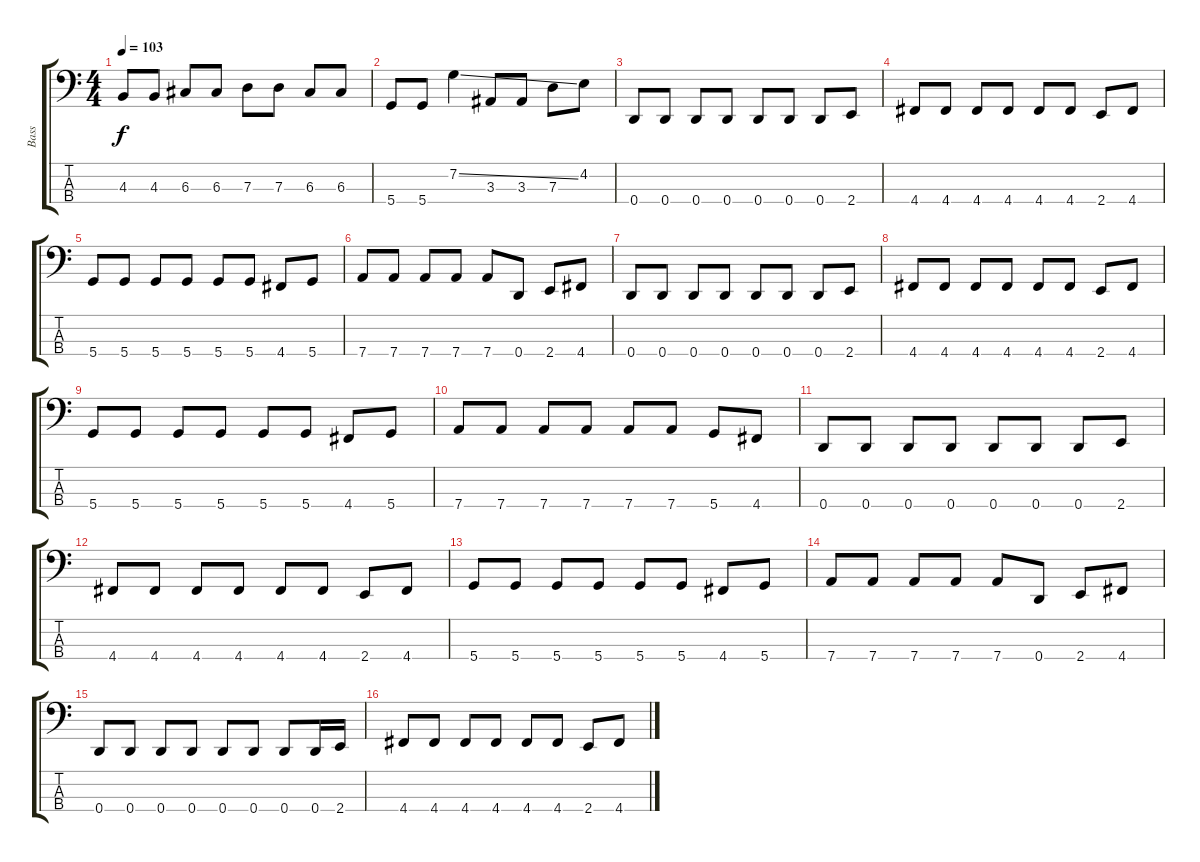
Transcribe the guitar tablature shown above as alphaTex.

\track ("Bass" "Bass") {instrument electricbassfinger}
\staff {score tabs}
\tuning (D2 C2 G1 D1) {hide}
\ts (4 4)
\tempo 103
\clef f4
\ks c
4.3{t}.8{dy f} 4.3.8 6.3.8 6.3.8 7.3.8 7.3.8 6.3.8 6.3.8 |
5.4.8 5.4.8 7.2{ss}.4 3.3.8 3.3.8 7.3.8 4.2.8 |
0.4.8 0.4.8 0.4.8 0.4.8 0.4.8 0.4.8 0.4.8 2.4.8 |
4.4.8 4.4.8 4.4.8 4.4.8 4.4.8 4.4.8 2.4.8 4.4.8 |
5.4.8 5.4.8 5.4.8 5.4.8 5.4.8 5.4.8 4.4.8 5.4.8 |
7.4.8 7.4.8 7.4.8 7.4.8 7.4.8 0.4.8 2.4.8 4.4.8 |
0.4.8 0.4.8 0.4.8 0.4.8 0.4.8 0.4.8 0.4.8 2.4.8 |
4.4.8 4.4.8 4.4.8 4.4.8 4.4.8 4.4.8 2.4.8 4.4.8 |
5.4.8 5.4.8 5.4.8 5.4.8 5.4.8 5.4.8 4.4.8 5.4.8 |
7.4.8 7.4.8 7.4.8 7.4.8 7.4.8 7.4.8 5.4.8 4.4.8 |
0.4.8 0.4.8 0.4.8 0.4.8 0.4.8 0.4.8 0.4.8 2.4.8 |
4.4.8 4.4.8 4.4.8 4.4.8 4.4.8 4.4.8 2.4.8 4.4.8 |
5.4.8 5.4.8 5.4.8 5.4.8 5.4.8 5.4.8 4.4.8 5.4.8 |
7.4.8 7.4.8 7.4.8 7.4.8 7.4.8 0.4.8 2.4.8 4.4.8 |
0.4.8 0.4.8 0.4.8 0.4.8 0.4.8 0.4.8 0.4.8 0.4.16 2.4.16 |
4.4.8 4.4.8 4.4.8 4.4.8 4.4.8 4.4.8 2.4.8 4.4.8
